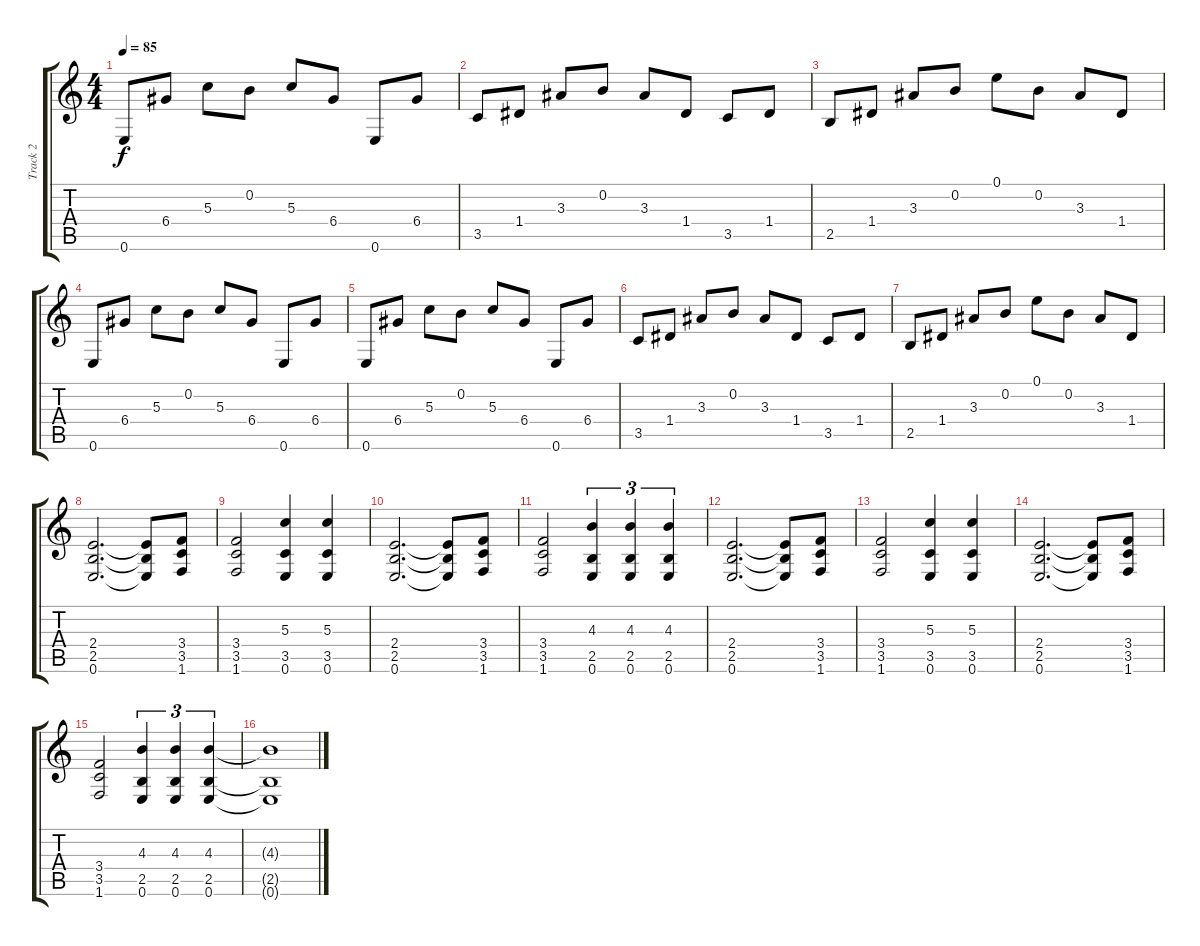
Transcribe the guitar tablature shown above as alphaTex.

\track ("Track 2" "Track 2") {instrument overdrivenguitar}
\staff {score tabs}
\tuning (E4 B3 G3 D3 A2 E2) {hide}
\ts (4 4)
\tempo 85
\clef g2
\ks c
0.6.8{dy f} 6.4.8 5.3.8 0.2.8 5.3.8 6.4.8 0.6.8 6.4.8 |
3.5.8 1.4.8 3.3.8 0.2.8 3.3.8 1.4.8 3.5.8 1.4.8 |
2.5.8 1.4.8 3.3.8 0.2.8 0.1.8 0.2.8 3.3.8 1.4.8 |
0.6.8 6.4.8 5.3.8 0.2.8 5.3.8 6.4.8 0.6.8 6.4.8 |
0.6.8 6.4.8 5.3.8 0.2.8 5.3.8 6.4.8 0.6.8 6.4.8 |
3.5.8 1.4.8 3.3.8 0.2.8 3.3.8 1.4.8 3.5.8 1.4.8 |
2.5.8 1.4.8 3.3.8 0.2.8 0.1.8 0.2.8 3.3.8 1.4.8 |
(2.4 2.5 0.6).2{d} (2.4{t} 2.5{t} 0.6{t}).8 (3.4 3.5 1.6).8 |
(3.4 3.5 1.6).2 (5.3 3.5 0.6).4 (5.3 3.5 0.6).4 |
(2.4 2.5 0.6).2{d} (2.4{t} 2.5{t} 0.6{t}).8 (3.4 3.5 1.6).8 |
(3.4 3.5 1.6).2 (4.3 2.5 0.6).4{tu (3 2)} (4.3 2.5 0.6).4{tu (3 2)} (4.3 2.5 0.6).4{tu (3 2)} |
(2.4 2.5 0.6).2{d} (2.4{t} 2.5{t} 0.6{t}).8 (3.4 3.5 1.6).8 |
(3.4 3.5 1.6).2 (5.3 3.5 0.6).4 (5.3 3.5 0.6).4 |
(2.4 2.5 0.6).2{d} (2.4{t} 2.5{t} 0.6{t}).8 (3.4 3.5 1.6).8 |
(3.4 3.5 1.6).2 (4.3 2.5 0.6).4{tu (3 2)} (4.3 2.5 0.6).4{tu (3 2)} (4.3 2.5 0.6).4{tu (3 2)} |
(4.3{t} 2.5{t} 0.6{t}).1
